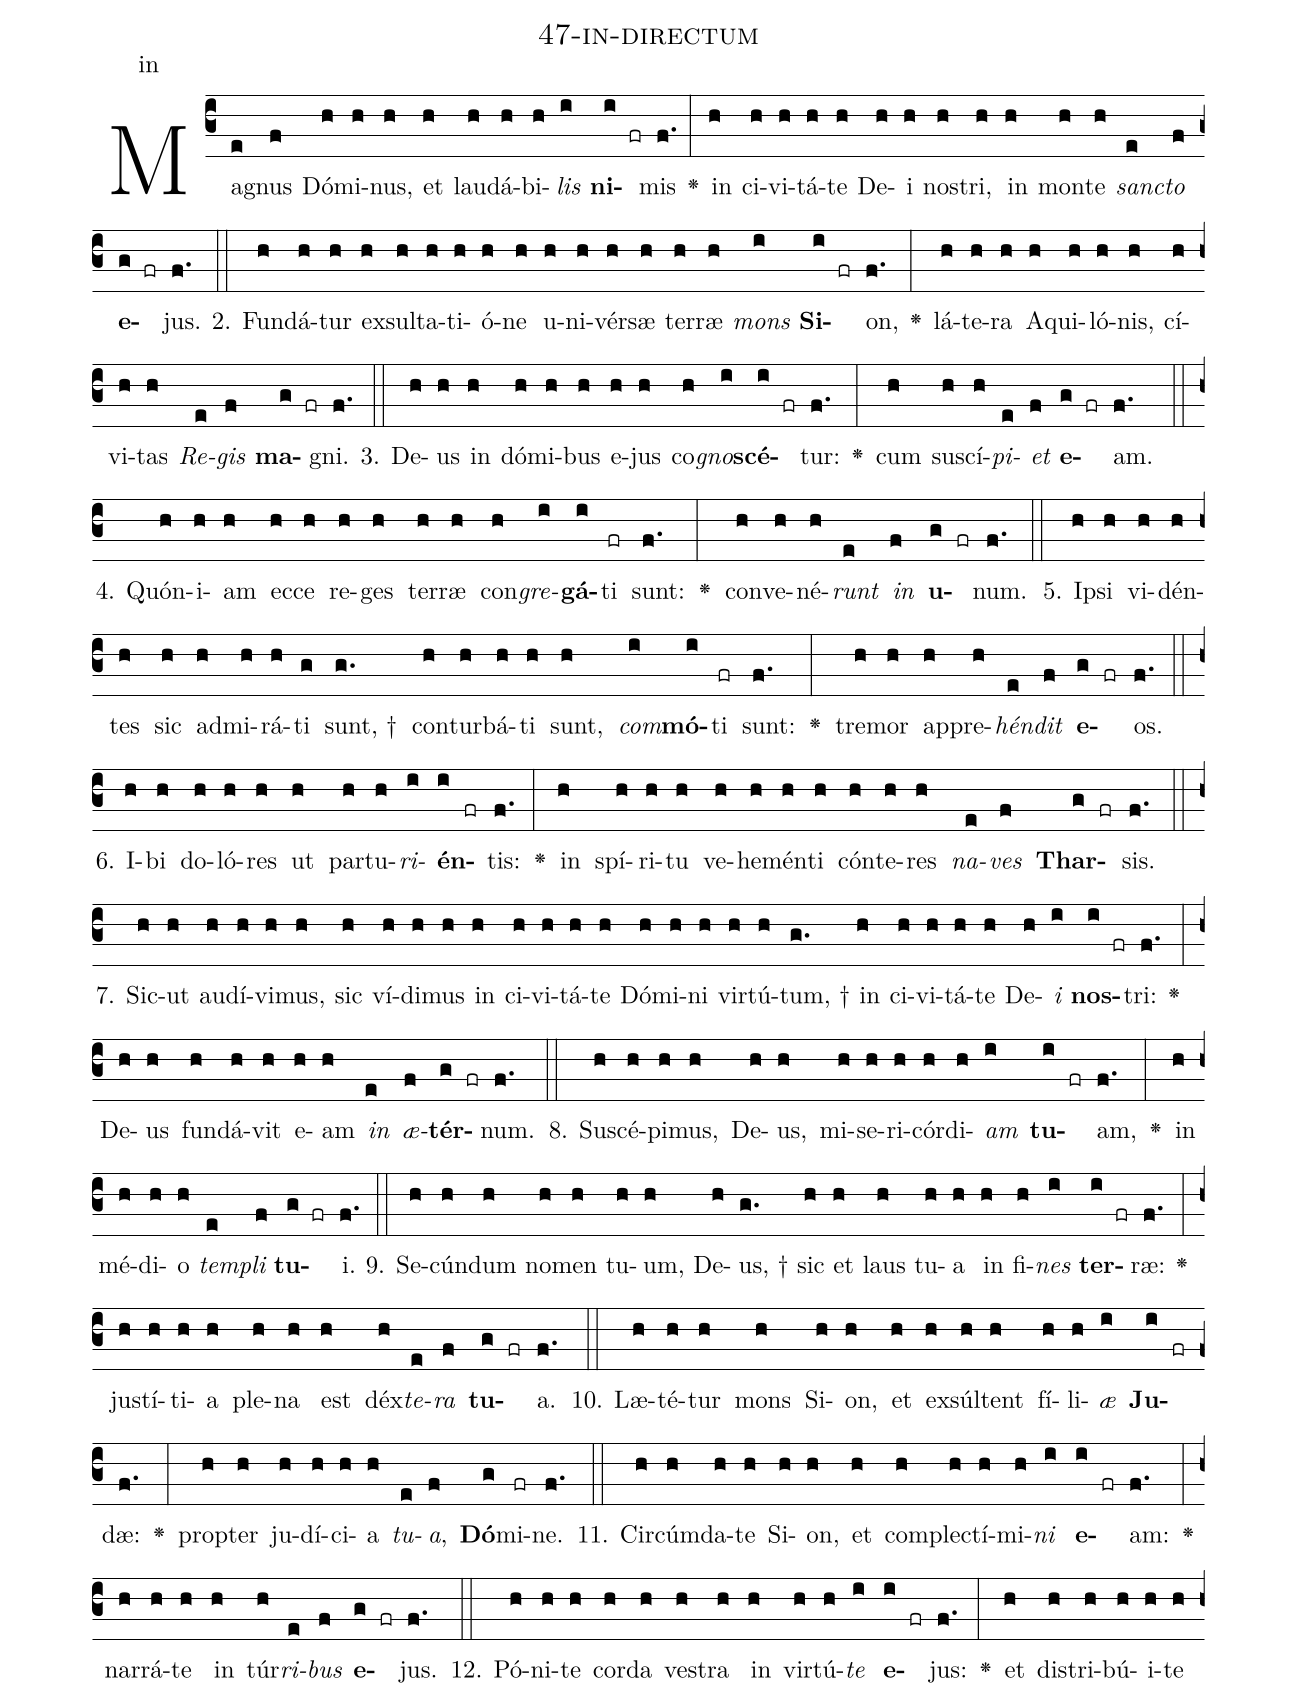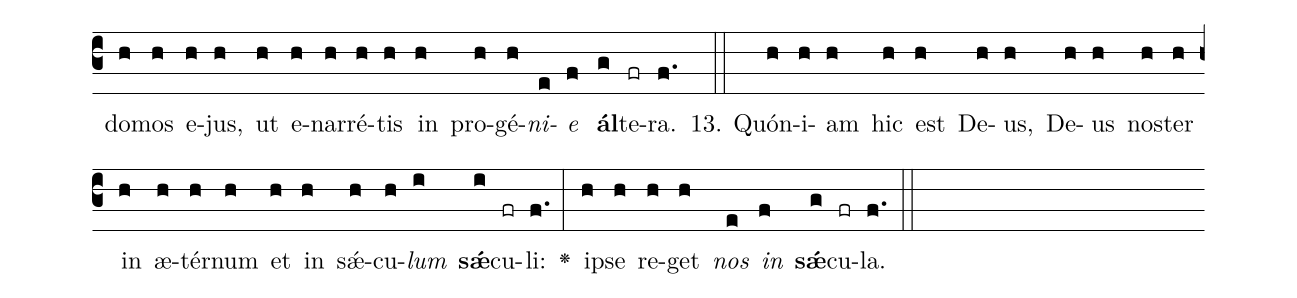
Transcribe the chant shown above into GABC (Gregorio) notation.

name: 47-in-directum;
annotation: in;
%%
(c3)Ma(e)gnus(f) Dó(h)mi(h)nus,(h) et(h) lau(h)dá(h)bi(h)<i>lis</i>(i) <b>ni</b>(i fr)mis(f.) <v>\greheightstar</v>(:) in(h) ci(h)vi(h)tá(h)te(h) De(h)i(h) nos(h)tri,(h) in(h) mon(h)te(h) <i>sanc</i>(e)<i>to</i>(f) <b>e</b>(g fr)jus.(f.) (::)
2. Fun(h)dá(h)tur(h) ex(h)sul(h)ta(h)ti(h)ó(h)ne(h) u(h)ni(h)vér(h)sæ(h) ter(h)ræ(h) <i>mons</i>(i) <b>Si</b>(i fr)on,(f.) <v>\greheightstar</v>(:) lá(h)te(h)ra(h) A(h)qui(h)ló(h)nis,(h) cí(h)vi(h)tas(h) <i>Re</i>(e)<i>gis</i>(f) <b>ma</b>(g fr)gni.(f.) (::)
3. De(h)us(h) in(h) dó(h)mi(h)bus(h) e(h)jus(h) co(h)<i>gno</i>(i)<b>scé</b>(i fr)tur:(f.) <v>\greheightstar</v>(:) cum(h) su(h)scí(h)<i>pi</i>(e)<i>et</i>(f) <b>e</b>(g fr)am.(f.) (::)
4. Quón(h)i(h)am(h) ec(h)ce(h) re(h)ges(h) ter(h)ræ(h) con(h)<i>gre</i>(i)<b>gá</b>(i)ti(fr) sunt:(f.) <v>\greheightstar</v>(:) con(h)ve(h)né(h)<i>runt</i>(e) <i>in</i>(f) <b>u</b>(g fr)num.(f.) (::)
5. Ip(h)si(h) vi(h)dén(h)tes(h) sic(h) ad(h)mi(h)rá(h)ti(g) sunt, †(g.) con(h)tur(h)bá(h)ti(h) sunt,(h) <i>com</i>(i)<b>mó</b>(i)ti(fr) sunt:(f.) <v>\greheightstar</v>(:) tre(h)mor(h) ap(h)pre(h)<i>hén</i>(e)<i>dit</i>(f) <b>e</b>(g fr)os.(f.) (::)
6. I(h)bi(h) do(h)ló(h)res(h) ut(h) par(h)tu(h)<i>ri</i>(i)<b>én</b>(i fr)tis:(f.) <v>\greheightstar</v>(:) in(h) spí(h)ri(h)tu(h) ve(h)he(h)mén(h)ti(h) cón(h)te(h)res(h) <i>na</i>(e)<i>ves</i>(f) <b>Thar</b>(g fr)sis.(f.) (::)
7. Sic(h)ut(h) au(h)dí(h)vi(h)mus,(h) sic(h) ví(h)di(h)mus(h) in(h) ci(h)vi(h)tá(h)te(h) Dó(h)mi(h)ni(h) vir(h)tú(h)tum, †(g.) in(h) ci(h)vi(h)tá(h)te(h) De(h)<i>i</i>(i) <b>nos</b>(i fr)tri:(f.) <v>\greheightstar</v>(:) De(h)us(h) fun(h)dá(h)vit(h) e(h)am(h) <i>in</i>(e) <i>æ</i>(f)<b>tér</b>(g fr)num.(f.) (::)
8. Su(h)scé(h)pi(h)mus,(h) De(h)us,(h) mi(h)se(h)ri(h)cór(h)di(h)<i>am</i>(i) <b>tu</b>(i fr)am,(f.) <v>\greheightstar</v>(:) in(h) mé(h)di(h)o(h) <i>tem</i>(e)<i>pli</i>(f) <b>tu</b>(g fr)i.(f.) (::)
9. Se(h)cún(h)dum(h) no(h)men(h) tu(h)um,(h) De(h)us, †(g.) sic(h) et(h) laus(h) tu(h)a(h) in(h) fi(h)<i>nes</i>(i) <b>ter</b>(i fr)ræ:(f.) <v>\greheightstar</v>(:) jus(h)tí(h)ti(h)a(h) ple(h)na(h) est(h) déx(h)<i>te</i>(e)<i>ra</i>(f) <b>tu</b>(g fr)a.(f.) (::)
10. Læ(h)té(h)tur(h) mons(h) Si(h)on,(h) et(h) ex(h)súl(h)tent(h) fí(h)li(h)<i>æ</i>(i) <b>Ju</b>(i fr)dæ:(f.) <v>\greheightstar</v>(:) prop(h)ter(h) ju(h)dí(h)ci(h)a(h) <i>tu</i>(e)<i>a</i>,(f) <b>Dó</b>(g)mi(fr)ne.(f.) (::)
11. Cir(h)cúm(h)da(h)te(h) Si(h)on,(h) et(h) com(h)plec(h)tí(h)mi(h)<i>ni</i>(i) <b>e</b>(i fr)am:(f.) <v>\greheightstar</v>(:) nar(h)rá(h)te(h) in(h) túr(h)<i>ri</i>(e)<i>bus</i>(f) <b>e</b>(g fr)jus.(f.) (::)
12. Pó(h)ni(h)te(h) cor(h)da(h) ves(h)tra(h) in(h) vir(h)tú(h)<i>te</i>(i) <b>e</b>(i fr)jus:(f.) <v>\greheightstar</v>(:) et(h) dis(h)tri(h)bú(h)i(h)te(h) do(h)mos(h) e(h)jus,(h) ut(h) e(h)nar(h)ré(h)tis(h) in(h) pro(h)gé(h)<i>ni</i>(e)<i>e</i>(f) <b>ál</b>(g)te(fr)ra.(f.) (::)
13. Quón(h)i(h)am(h) hic(h) est(h) De(h)us,(h) De(h)us(h) nos(h)ter(h) in(h) æ(h)tér(h)num(h) et(h) in(h) sǽ(h)cu(h)<i>lum</i>(i) <b>sǽ</b>(i)cu(fr)li:(f.) <v>\greheightstar</v>(:) ip(h)se(h) re(h)get(h) <i>nos</i>(e) <i>in</i>(f) <b>sǽ</b>(g)cu(fr)la.(f.) (::)
